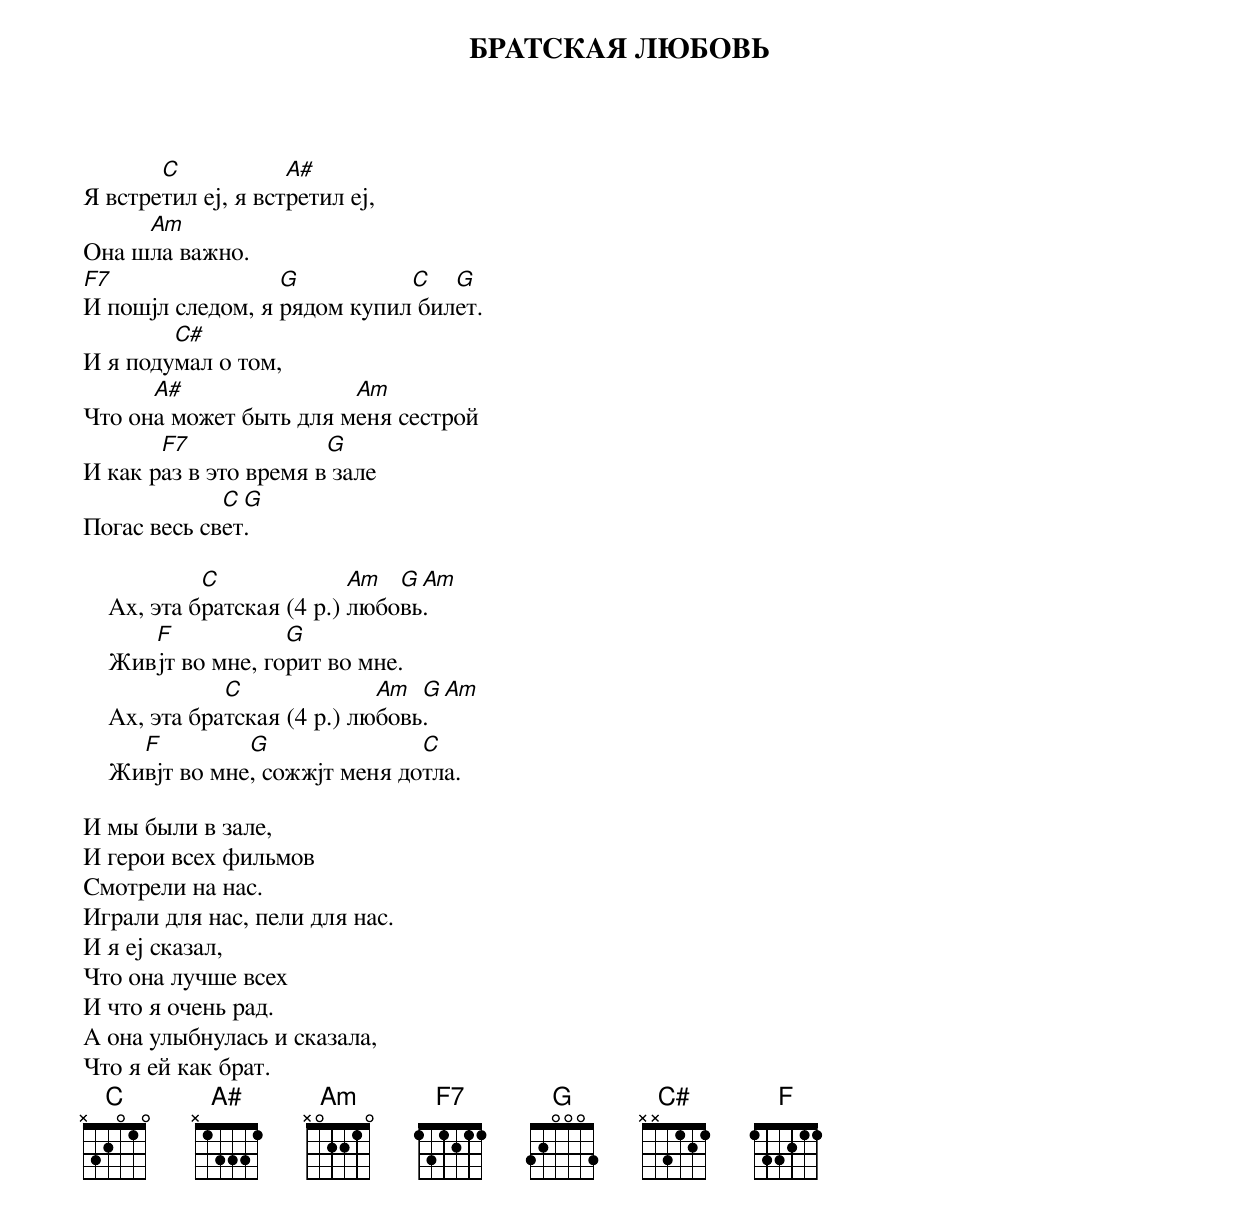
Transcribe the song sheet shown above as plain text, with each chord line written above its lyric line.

БРАТСКАЯ ЛЮБОВЬ

       C            A#
Я встретил еј, я встретил еј,
     Am
Она шла важно.
F7                G          C   G
И пошјл следом, я рядом купил билет.
        C#
И я подумал о том,
      A#                Am
Что она может быть для меня сестрой
       F7              G
И как раз в это время в зале
             C G
Погас весь свет.

             C              Am  G Am
    Ах, эта братская (4 р.) любовь.
       F            G
    Живјт во мне, горит во мне.
               C              Am  G Am
    Ах, эта братская (4 р.) любовь.
      F         G               C
    Живјт во мне, сожжјт меня дотла.

И мы были в зале,
И герои всех фильмов
Смотрели на нас.
Играли для нас, пели для нас.
И я еј сказал,
Что она лучше всех
И что я очень рад.
А она улыбнулась и сказала,
Что я ей как брат.
